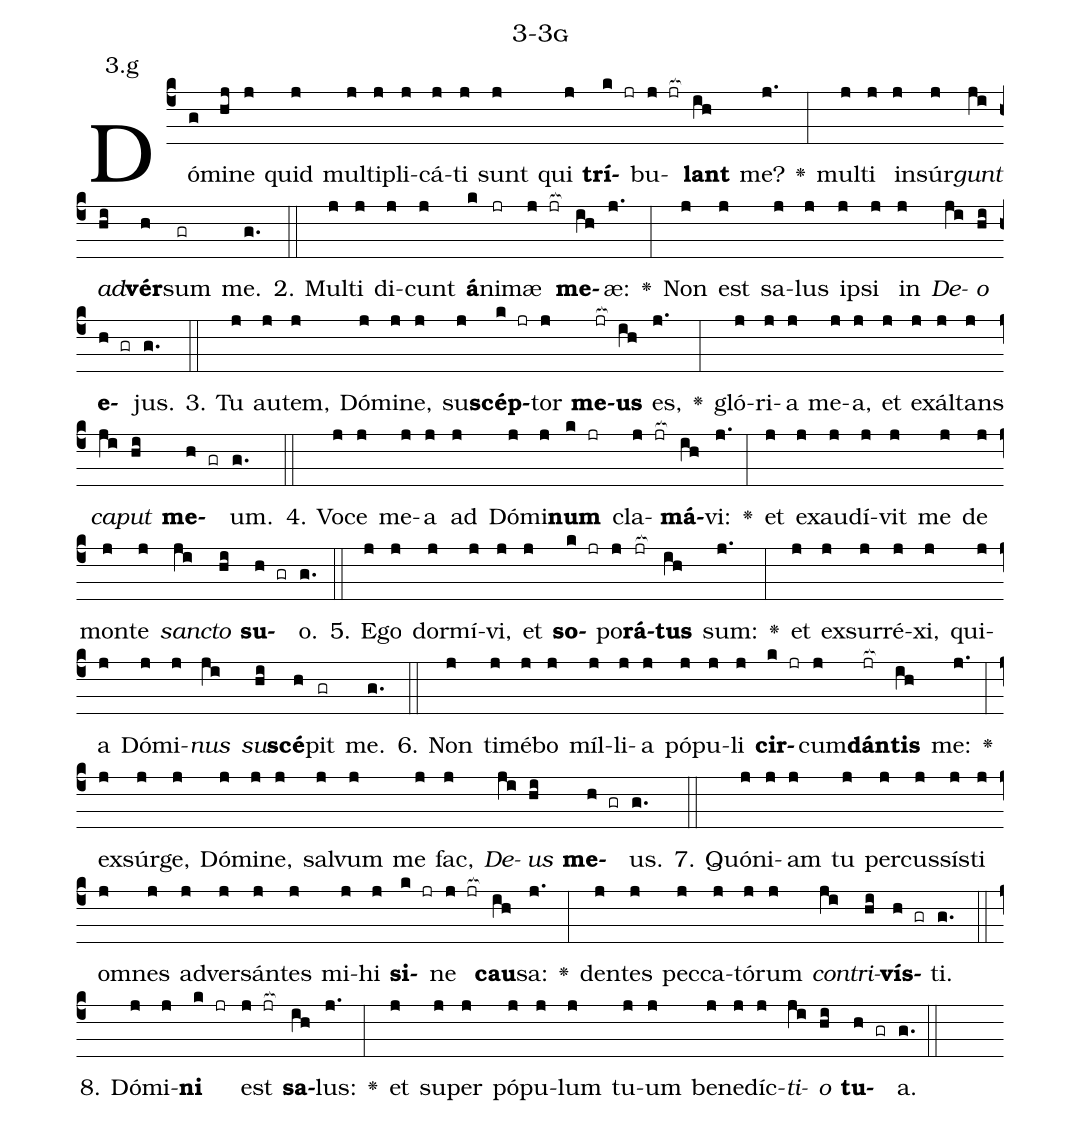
name: 3-3g;
annotation: 3.g;
%%
(c4)Dó(g)mi(hj)ne(j) quid(j) mul(j)ti(j)pli(j)cá(j)ti(j) sunt(j) qui(j) <b>trí</b>(k jr)bu(j jr[ocb:1{])<b>lant</b>(ih[ocb:0}]) me?(j.) <v>\greheightstar</v>(:) mul(j)ti(j) in(j)súr(j)<i>gunt</i>(ji) <i>ad</i>(hi)<b>vér</b>(h)sum(gr) me.(g.) (::)
2. Mul(j)ti(j) di(j)cunt(j) <b>á</b>(k)ni(jr)mæ(j jr[ocb:1{]) <b>me</b>(ih[ocb:0}])æ:(j.) <v>\greheightstar</v>(:) Non(j) est(j) sa(j)lus(j) ip(j)si(j) in(j) <i>De</i>(ji)<i>o</i>(hi) <b>e</b>(h gr)jus.(g.) (::)
3. Tu(j) au(j)tem,(j) Dó(j)mi(j)ne,(j) su(j)<b>scép</b>(k jr)tor(j) <b>me</b>(jr[ocb:1{])<b>us</b>(ih[ocb:0}]) es,(j.) <v>\greheightstar</v>(:) gló(j)ri(j)a(j) me(j)a,(j) et(j) ex(j)ál(j)tans(j) <i>ca</i>(ji)<i>put</i>(hi) <b>me</b>(h gr)um.(g.) (::)
4. Vo(j)ce(j) me(j)a(j) ad(j) Dó(j)mi(j)<b>num</b>(k jr) cla(j jr[ocb:1{])<b>má</b>(ih[ocb:0}])vi:(j.) <v>\greheightstar</v>(:) et(j) ex(j)au(j)dí(j)vit(j) me(j) de(j) mon(j)te(j) <i>sanc</i>(ji)<i>to</i>(hi) <b>su</b>(h gr)o.(g.) (::)
5. E(j)go(j) dor(j)mí(j)vi,(j) et(j) <b>so</b>(k jr)po(j)<b>rá</b>(jr[ocb:1{])<b>tus</b>(ih[ocb:0}]) sum:(j.) <v>\greheightstar</v>(:) et(j) ex(j)sur(j)ré(j)xi,(j) qui(j)a(j) Dó(j)mi(j)<i>nus</i>(ji) <i>su</i>(hi)<b>scé</b>(h)pit(gr) me.(g.) (::)
6. Non(j) ti(j)mé(j)bo(j) míl(j)li(j)a(j) pó(j)pu(j)li(j) <b>cir</b>(k jr)cum(j)<b>dán</b>(jr[ocb:1{])<b>tis</b>(ih[ocb:0}]) me:(j.) <v>\greheightstar</v>(:) ex(j)súr(j)ge,(j) Dó(j)mi(j)ne,(j) sal(j)vum(j) me(j) fac,(j) <i>De</i>(ji)<i>us</i>(hi) <b>me</b>(h gr)us.(g.) (::)
7. Quón(j)i(j)am(j) tu(j) per(j)cus(j)sís(j)ti(j) om(j)nes(j) ad(j)ver(j)sán(j)tes(j) mi(j)hi(j) <b>si</b>(k jr)ne(j jr[ocb:1{]) <b>cau</b>(ih[ocb:0}])sa:(j.) <v>\greheightstar</v>(:) den(j)tes(j) pec(j)ca(j)tó(j)rum(j) <i>con</i>(ji)<i>tri</i>(hi)<b>vís</b>(h gr)ti.(g.) (::)
8. Dó(j)mi(j)<b>ni</b>(k jr) est(j jr[ocb:1{]) <b>sa</b>(ih[ocb:0}])lus:(j.) <v>\greheightstar</v>(:) et(j) su(j)per(j) pó(j)pu(j)lum(j) tu(j)um(j) be(j)ne(j)díc(j)<i>ti</i>(ji)<i>o</i>(hi) <b>tu</b>(h gr)a.(g.) (::)
